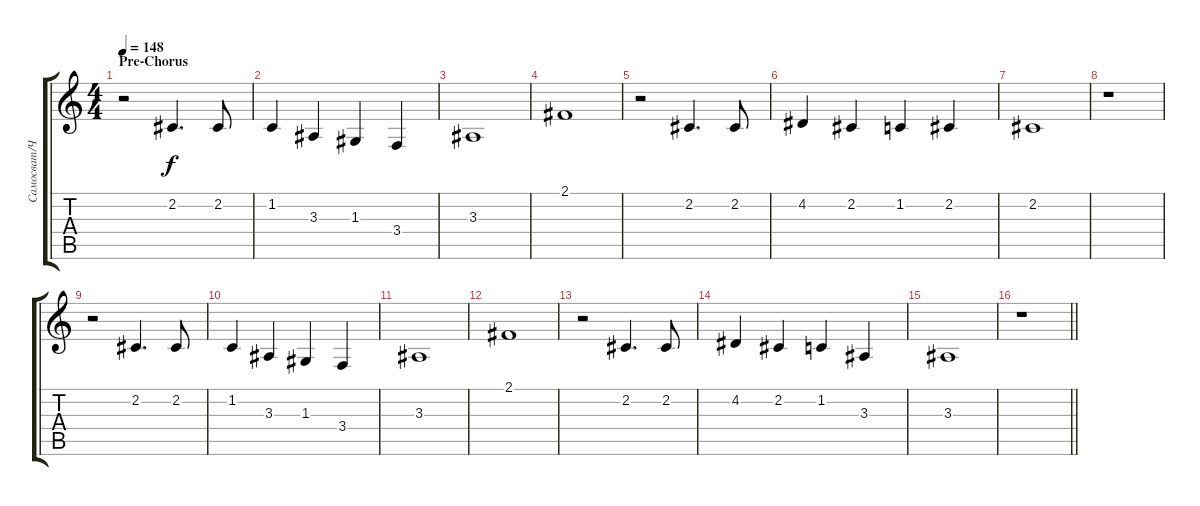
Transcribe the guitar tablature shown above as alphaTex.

\track ("Самосват/Чеботарёва" "Самосват/Ч") {instrument flute}
\staff {score tabs}
\tuning (E4 B3 G3 D3 A2 E2) {hide}
\ts (4 4)
\section ("" "Pre-Chorus ")
\tempo 148
\clef g2
\ks c
r.2{dy f} 2.2.4{d} 2.2.8 |
1.2.4 3.3.4 1.3.4 3.4.4 |
3.3.1 |
2.1.1 |
r.2 2.2.4{d} 2.2.8 |
4.2.4 2.2.4 1.2.4 2.2.4 |
2.2.1 |
r.1 |
r.2 2.2.4{d} 2.2.8 |
1.2.4 3.3.4 1.3.4 3.4.4 |
3.3.1 |
2.1.1 |
r.2 2.2.4{d} 2.2.8 |
4.2.4 2.2.4 1.2.4 3.3.4 |
3.3.1 |
\barLineRight lightlight
r.1
